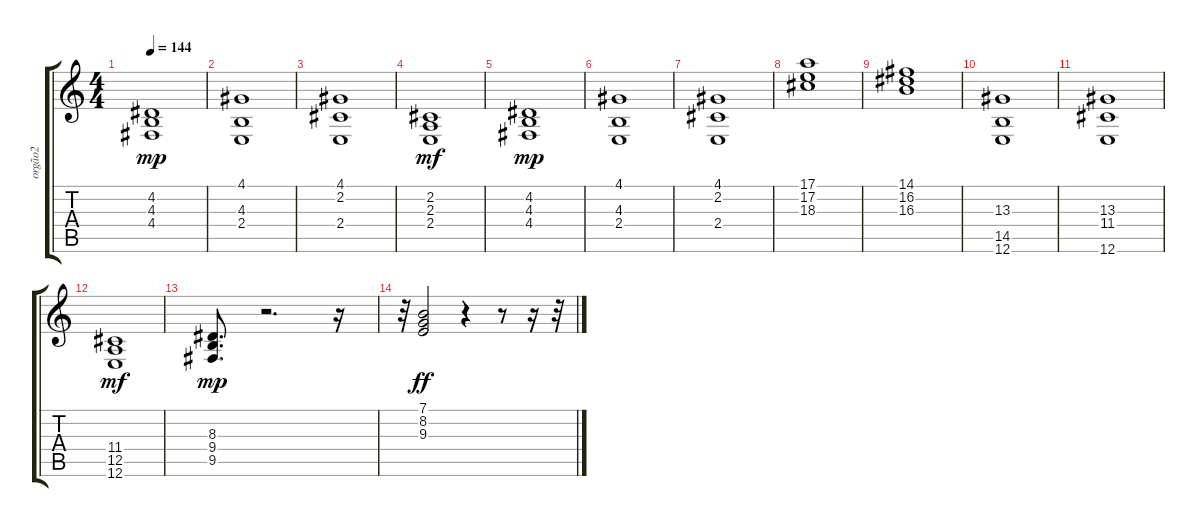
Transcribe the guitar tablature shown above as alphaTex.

\track ("orgão2" "orgão2") {instrument stringensemble1}
\staff {score tabs}
\tuning (E4 B3 G3 D3 A2 E2) {hide}
\ts (4 4)
\tempo 144
\clef g2
\ks c
(4.2 4.3 4.4).1{dy mp} |
(4.1 4.3 2.4).1 |
(4.1 2.2 2.4).1 |
(2.2 2.3 2.4).1{dy mf} |
(4.2 4.3 4.4).1{dy mp} |
(4.1 4.3 2.4).1 |
(4.1 2.2 2.4).1 |
(17.1 17.2 18.3).1 |
(14.1 16.2 16.3).1 |
(13.3 14.5 12.6).1 |
(13.3 11.4 12.6).1 |
(11.4 12.5 12.6).1{dy mf} |
(8.3 9.4 9.5).8{d dy mp} r.2{d} r.16 |
r.32 (7.1 8.2 9.3).2{dy ff instrument percussiveorgan} r.4 r.8 r.16 r.32
